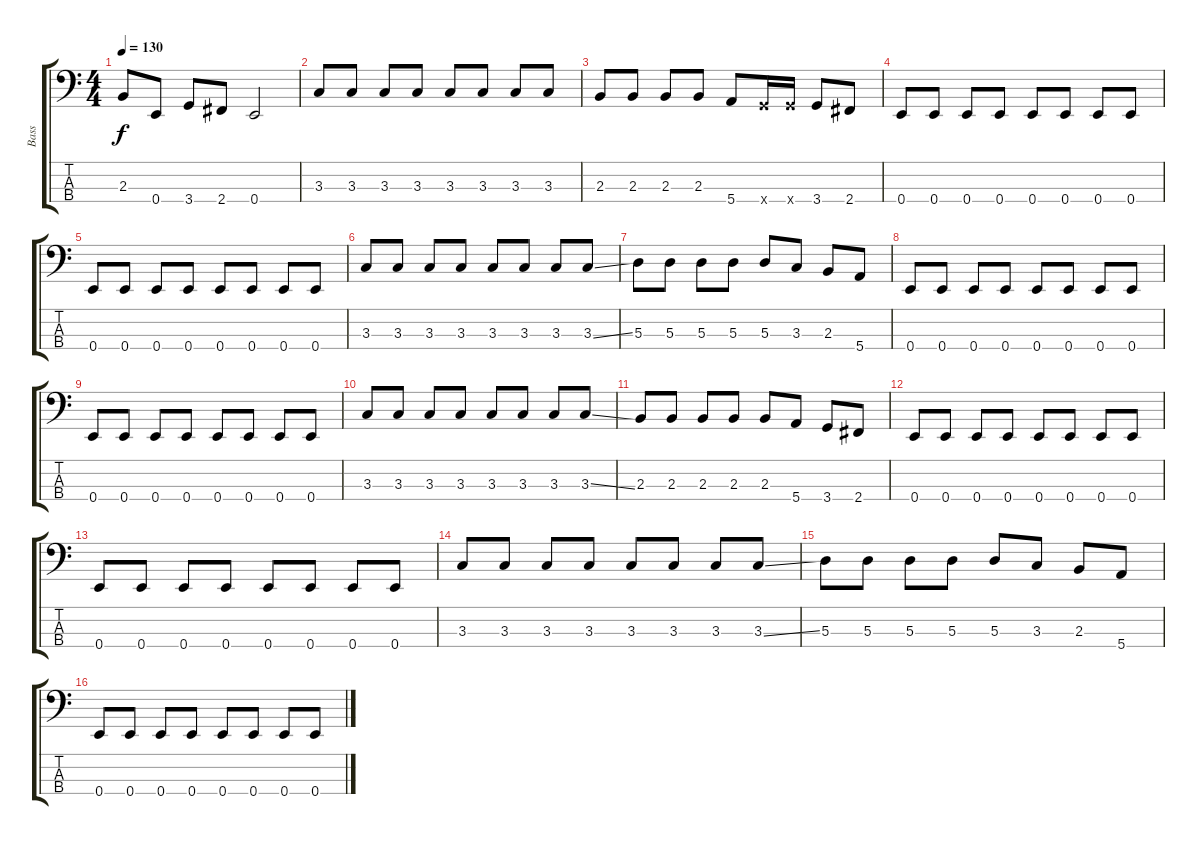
\track ("Bass" "Bass") {instrument electricbassfinger}
\staff {score tabs}
\tuning (G2 D2 A1 E1) {hide}
\ts (4 4)
\tempo 130
\clef f4
\ks c
2.3.8{dy f} 0.4.8 3.4.8 2.4.8 0.4.2 |
3.3.8 3.3.8 3.3.8 3.3.8 3.3.8 3.3.8 3.3.8 3.3.8 |
2.3.8 2.3.8 2.3.8 2.3.8 5.4.8 3.4{x}.16 3.4{x}.16 3.4.8 2.4.8 |
0.4.8 0.4.8 0.4.8 0.4.8 0.4.8 0.4.8 0.4.8 0.4.8 |
0.4.8 0.4.8 0.4.8 0.4.8 0.4.8 0.4.8 0.4.8 0.4.8 |
3.3.8 3.3.8 3.3.8 3.3.8 3.3.8 3.3.8 3.3.8 3.3{ss}.8 |
5.3.8 5.3.8 5.3.8 5.3.8 5.3.8 3.3.8 2.3.8 5.4.8 |
0.4.8 0.4.8 0.4.8 0.4.8 0.4.8 0.4.8 0.4.8 0.4.8 |
0.4.8 0.4.8 0.4.8 0.4.8 0.4.8 0.4.8 0.4.8 0.4.8 |
3.3.8 3.3.8 3.3.8 3.3.8 3.3.8 3.3.8 3.3.8 3.3{ss}.8 |
2.3.8 2.3.8 2.3.8 2.3.8 2.3.8 5.4.8 3.4.8 2.4.8 |
0.4.8 0.4.8 0.4.8 0.4.8 0.4.8 0.4.8 0.4.8 0.4.8 |
0.4.8 0.4.8 0.4.8 0.4.8 0.4.8 0.4.8 0.4.8 0.4.8 |
3.3.8 3.3.8 3.3.8 3.3.8 3.3.8 3.3.8 3.3.8 3.3{ss}.8 |
5.3.8 5.3.8 5.3.8 5.3.8 5.3.8 3.3.8 2.3.8 5.4.8 |
0.4.8 0.4.8 0.4.8 0.4.8 0.4.8 0.4.8 0.4.8 0.4.8
